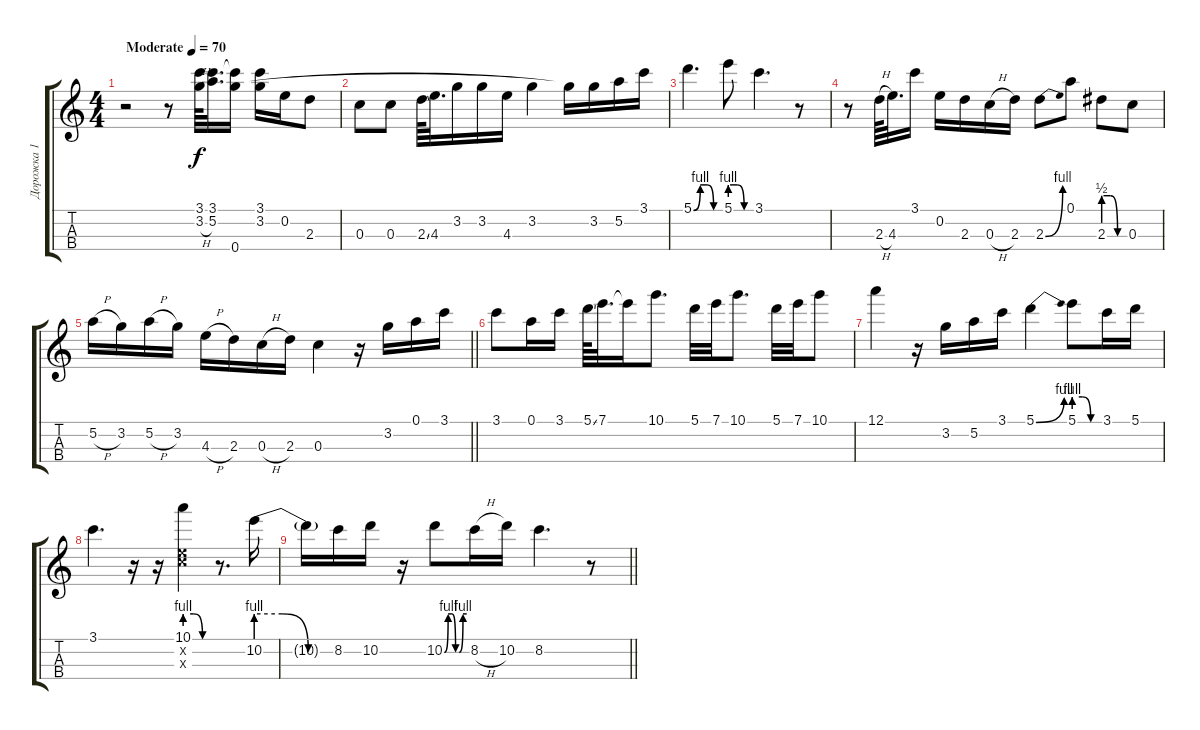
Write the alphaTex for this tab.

\track ("Дорожка 1" "Дорожка 1") {instrument acousticguitarsteel}
\staff {score tabs}
\tuning (A4 E4 C4 G4) {hide}
\ts (4 4)
\tempo (70 "Moderate")
\clef g2
\ks c
r.2{dy f instrument acousticguitarsteel} r.8 (3.1 3.2{h}).64 (3.1 5.2).32{d} (3.1{t} 0.4).16 (3.1 3.2).16 0.2.16 2.3.8 |
0.3.8 0.3.8 2.3{ss}.64 4.3.32{d} 3.2.16 3.2.16 4.3.16 3.2.4 0.4{t}.16 3.2.16 5.2.16 3.1.16 |
5.1{be (custom 0 0 15 4 30 4 45 0 60 0)}.4{d} 5.1{be (custom 0 4 20 4 40 0 60 0)}.8 3.1.4{d} r.8 |
r.8 2.3{h}.64 4.3.32{d} 3.1.16 0.2.16 2.3.16 0.3{h}.16 2.3.16 2.3{be (bend 0 0 60 4)}.8 0.1.8 2.3{be (custom 0 2 20 2 40 0 60 0)}.8 0.3.8 |
\barLineRight lightlight
5.2{h}.16 3.2.16 5.2{h}.16 3.2.16 4.3{h}.16 2.3.16 0.3{h}.16 2.3.16 0.3.4 r.16 3.2.16 0.1.16 3.1.16 |
3.1.8 0.1.16 3.1.16 5.1{ss}.64 7.1.32{d} 7.1{t}.16 10.1.8{d} 5.1.32 7.1.32 10.1.8{d} 5.1.32 7.1.32 10.1.8 |
12.1.4 r.16 3.2.16 5.2.16 3.1.16 5.1{be (bend 0 0 60 4)}.4 5.1{be (custom 0 4 20 4 40 0 60 0)}.8 3.1.16 5.1.16 |
3.1.4{d} r.16 r.16 (10.1{be (custom 0 4 20 4 40 0 60 0)} 0.2{x} 0.3{x}).4 r.8{d} 10.2{be (custom 0 4 20 4 40 0 60 0)}.16 |
\barLineRight lightlight
10.2{t}.16 8.2.16 10.2.16 r.16 10.2{be (custom 0 0 10 4 20 4 30 0 40 0 50 4 60 4)}.8 8.2{h}.16 10.2.16 8.2.4{d} r.8
